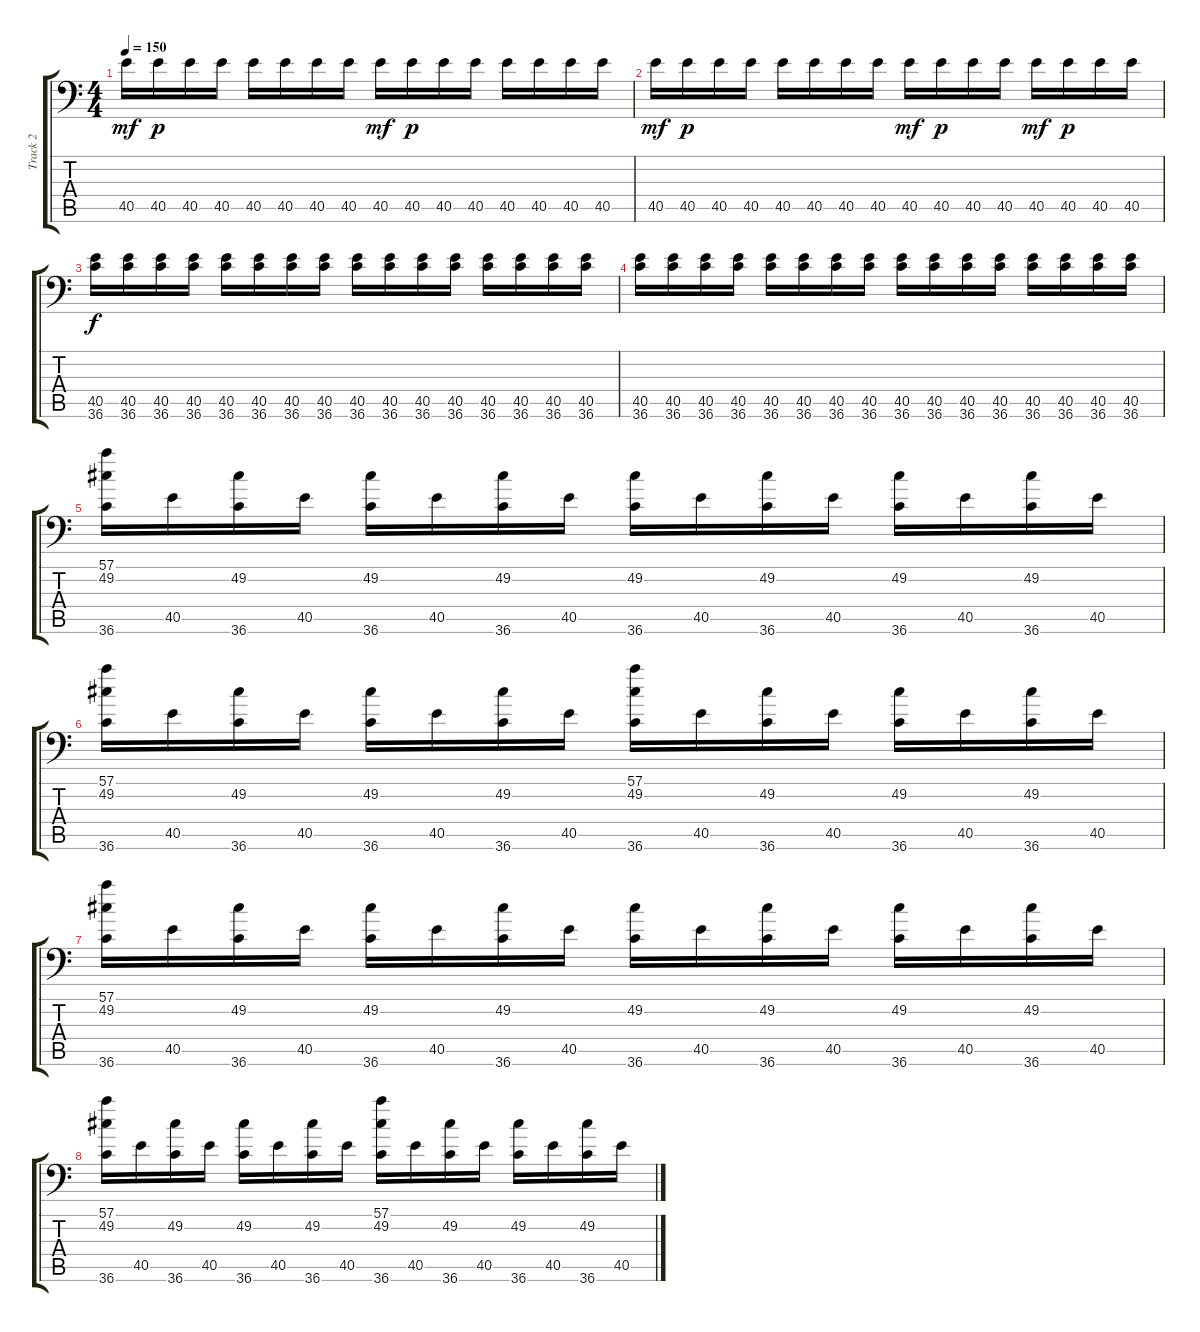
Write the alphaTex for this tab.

\track ("Track 2" "Track 2") {instrument acousticgrandpiano}
\staff {score tabs}
\tuning (C-1 C-1 C-1 C-1 C-1 C-1) {hide}
\ts (4 4)
\tempo 150
\clef f4
\ks c
40.5.16{dy mf} 40.5.16{dy p} 40.5.16 40.5.16 40.5.16 40.5.16 40.5.16 40.5.16 40.5.16{dy mf} 40.5.16{dy p} 40.5.16 40.5.16 40.5.16 40.5.16 40.5.16 40.5.16 |
40.5.16{dy mf} 40.5.16{dy p} 40.5.16 40.5.16 40.5.16 40.5.16 40.5.16 40.5.16 40.5.16{dy mf} 40.5.16{dy p} 40.5.16 40.5.16 40.5.16{dy mf} 40.5.16{dy p} 40.5.16 40.5.16 |
(40.5 36.6).16{dy f} (40.5 36.6).16 (40.5 36.6).16 (40.5 36.6).16 (40.5 36.6).16 (40.5 36.6).16 (40.5 36.6).16 (40.5 36.6).16 (40.5 36.6).16 (40.5 36.6).16 (40.5 36.6).16 (40.5 36.6).16 (40.5 36.6).16 (40.5 36.6).16 (40.5 36.6).16 (40.5 36.6).16 |
(40.5 36.6).16 (40.5 36.6).16 (40.5 36.6).16 (40.5 36.6).16 (40.5 36.6).16 (40.5 36.6).16 (40.5 36.6).16 (40.5 36.6).16 (40.5 36.6).16 (40.5 36.6).16 (40.5 36.6).16 (40.5 36.6).16 (40.5 36.6).16 (40.5 36.6).16 (40.5 36.6).16 (40.5 36.6).16 |
(57.1 49.2 36.6).16 40.5.16 (49.2 36.6).16 40.5.16 (49.2 36.6).16 40.5.16 (49.2 36.6).16 40.5.16 (49.2 36.6).16 40.5.16 (49.2 36.6).16 40.5.16 (49.2 36.6).16 40.5.16 (49.2 36.6).16 40.5.16 |
(57.1 49.2 36.6).16 40.5.16 (49.2 36.6).16 40.5.16 (49.2 36.6).16 40.5.16 (49.2 36.6).16 40.5.16 (57.1 49.2 36.6).16 40.5.16 (49.2 36.6).16 40.5.16 (49.2 36.6).16 40.5.16 (49.2 36.6).16 40.5.16 |
(57.1 49.2 36.6).16 40.5.16 (49.2 36.6).16 40.5.16 (49.2 36.6).16 40.5.16 (49.2 36.6).16 40.5.16 (49.2 36.6).16 40.5.16 (49.2 36.6).16 40.5.16 (49.2 36.6).16 40.5.16 (49.2 36.6).16 40.5.16 |
(57.1 49.2 36.6).16 40.5.16 (49.2 36.6).16 40.5.16 (49.2 36.6).16 40.5.16 (49.2 36.6).16 40.5.16 (57.1 49.2 36.6).16 40.5.16 (49.2 36.6).16 40.5.16 (49.2 36.6).16 40.5.16 (49.2 36.6).16 40.5.16
